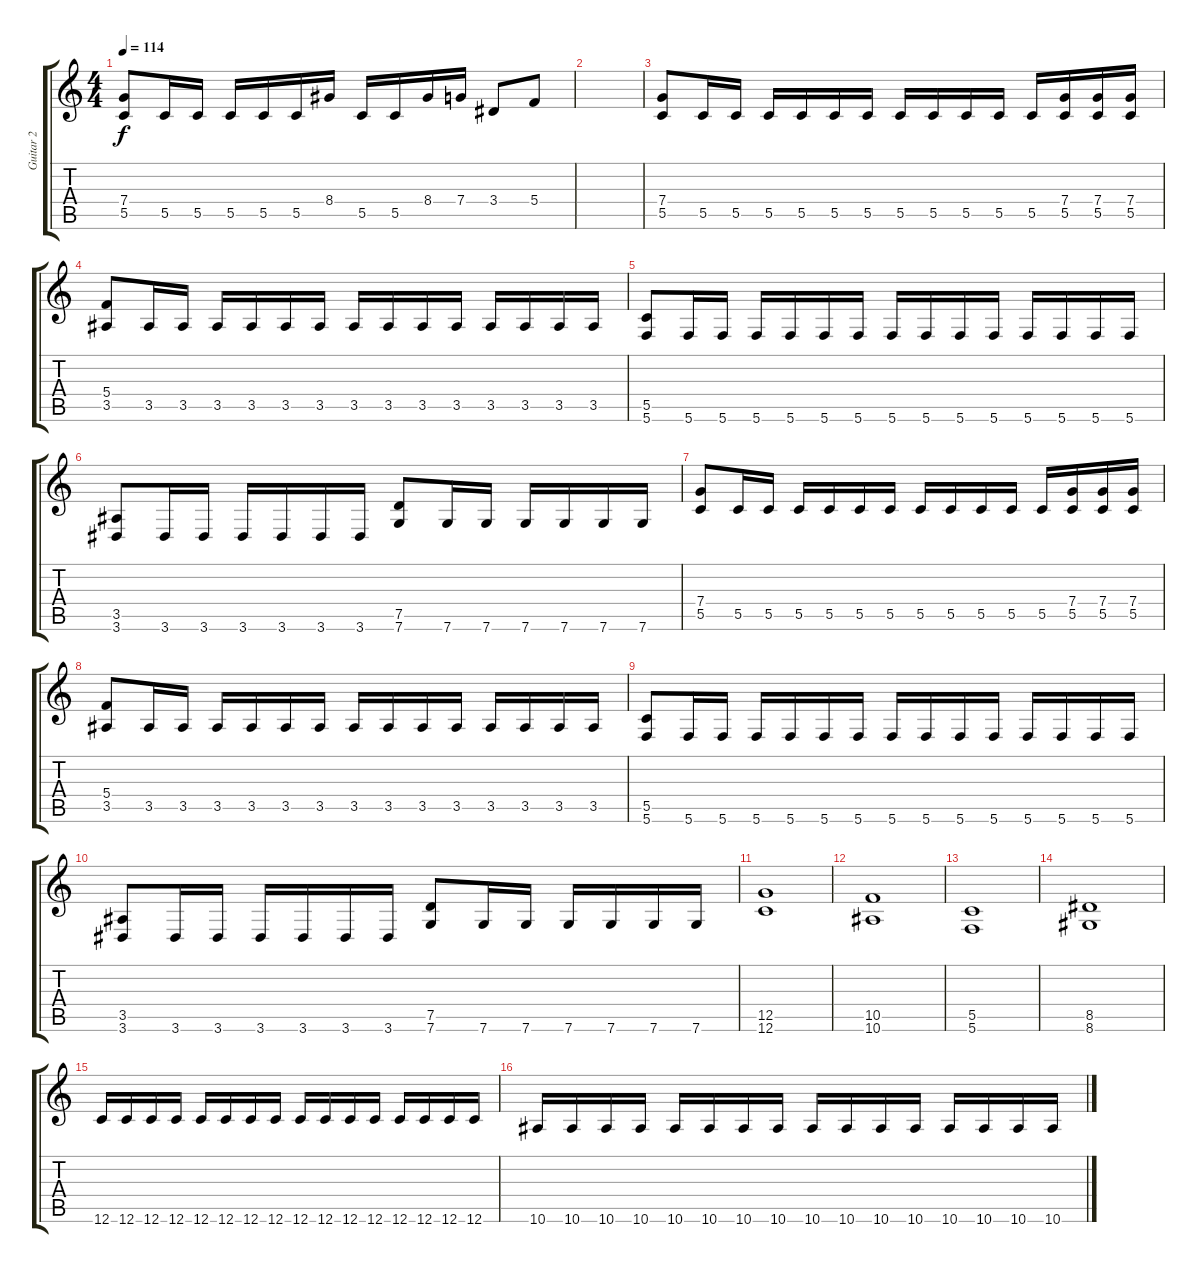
\track ("Guitar 2" "Guitar 2") {instrument distortionguitar bank 255}
\staff {score tabs}
\tuning (E4 C4 G3 C3 G2 C2) {hide}
\ts (4 4)
\tempo 114
\clef g2
\ks c
(7.4 5.5).8{dy f} 5.5.16 5.5.16 5.5.16 5.5.16 5.5.16 8.4.16 5.5.16 5.5.16 8.4.16 7.4.16 3.4.8 5.4.8 |
|
(7.4 5.5).8 5.5.16 5.5.16 5.5.16 5.5.16 5.5.16 5.5.16 5.5.16 5.5.16 5.5.16 5.5.16 5.5.16 (7.4 5.5).16 (7.4 5.5).16 (7.4 5.5).16 |
(5.4 3.5).8 3.5.16 3.5.16 3.5.16 3.5.16 3.5.16 3.5.16 3.5.16 3.5.16 3.5.16 3.5.16 3.5.16 3.5.16 3.5.16 3.5.16 |
(5.5 5.6).8 5.6.16 5.6.16 5.6.16 5.6.16 5.6.16 5.6.16 5.6.16 5.6.16 5.6.16 5.6.16 5.6.16 5.6.16 5.6.16 5.6.16 |
(3.5 3.6).8 3.6.16 3.6.16 3.6.16 3.6.16 3.6.16 3.6.16 (7.5 7.6).8 7.6.16 7.6.16 7.6.16 7.6.16 7.6.16 7.6.16 |
(7.4 5.5).8 5.5.16 5.5.16 5.5.16 5.5.16 5.5.16 5.5.16 5.5.16 5.5.16 5.5.16 5.5.16 5.5.16 (7.4 5.5).16 (7.4 5.5).16 (7.4 5.5).16 |
(5.4 3.5).8 3.5.16 3.5.16 3.5.16 3.5.16 3.5.16 3.5.16 3.5.16 3.5.16 3.5.16 3.5.16 3.5.16 3.5.16 3.5.16 3.5.16 |
(5.5 5.6).8 5.6.16 5.6.16 5.6.16 5.6.16 5.6.16 5.6.16 5.6.16 5.6.16 5.6.16 5.6.16 5.6.16 5.6.16 5.6.16 5.6.16 |
(3.5 3.6).8 3.6.16 3.6.16 3.6.16 3.6.16 3.6.16 3.6.16 (7.5 7.6).8 7.6.16 7.6.16 7.6.16 7.6.16 7.6.16 7.6.16 |
(12.5 12.6).1 |
(10.5 10.6).1 |
(5.5 5.6).1 |
(8.5 8.6).1 |
12.6.16 12.6.16 12.6.16 12.6.16 12.6.16 12.6.16 12.6.16 12.6.16 12.6.16 12.6.16 12.6.16 12.6.16 12.6.16 12.6.16 12.6.16 12.6.16 |
10.6.16 10.6.16 10.6.16 10.6.16 10.6.16 10.6.16 10.6.16 10.6.16 10.6.16 10.6.16 10.6.16 10.6.16 10.6.16 10.6.16 10.6.16 10.6.16
